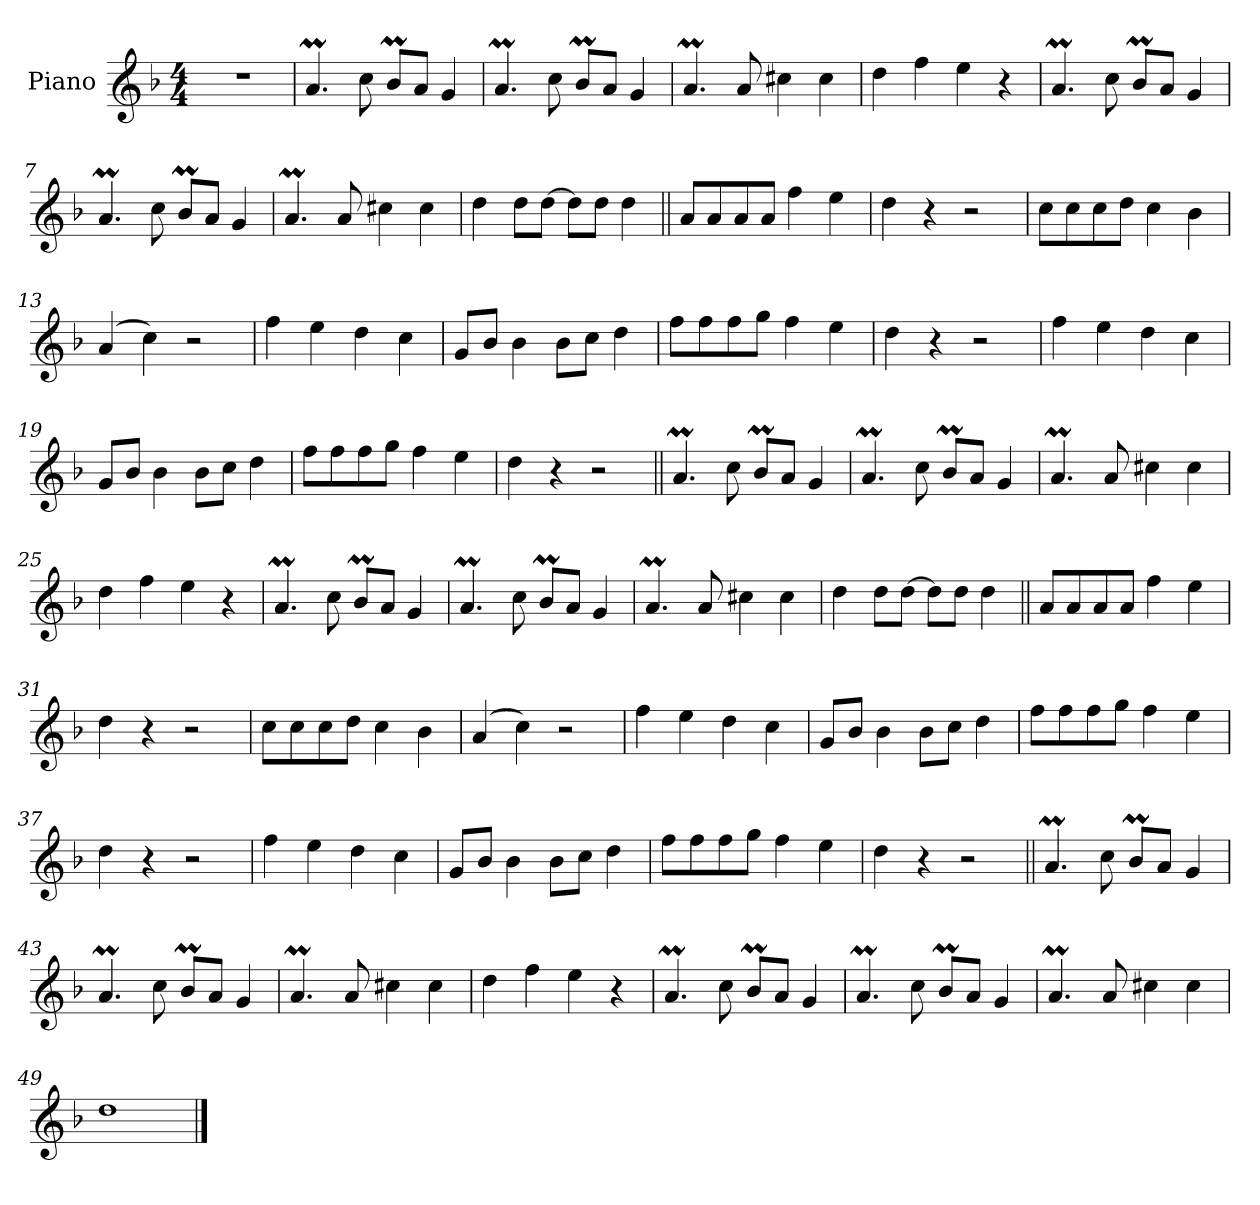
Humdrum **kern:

**kern
*part1
*staff1
*I"Piano
*I'Pno.
*clefG2
*k[b-]
*M4/4
*MM160
=1
1r
=2
4.am!
8cc!
8b-M!L
8a!J
4g!
=3
4.am!
8cc!
8b-M!L
8a!J
4g!
=4
4.am!
8a!
4cc#X!
4cc#!
=5
4dd!
4ff!
4ee!
4r
=6
4.am!
8cc!
8b-M!L
8a!J
4g!
=7
4.am!
8cc!
8b-M!L
8a!J
4g!
=8
4.am!
8a!
4cc#X!
4cc#!
=9
4dd!
8dd!L
[8dd!J
8dd!L]
8dd!J
4dd!
=10||
8aL
8a
8a
8aJ
4ff
4ee
=11
4dd
4r
2r
=12
8ccL
8cc
8cc
8ddJ
4cc
4b-
=13
(4a
4cc)
2r
=14
4ff
4ee
4dd
4cc
=15
8gL
8b-J
4b-
8b-L
8ccJ
4dd
=16
8ffL
8ff
8ff
8ggJ
4ff
4ee
=17
4dd
4r
2r
=18
4ff
4ee
4dd
4cc
=19
8gL
8b-J
4b-
8b-L
8ccJ
4dd
=20
8ffL
8ff
8ff
8ggJ
4ff
4ee
=21
4dd
4r
2r
=22||
4.am!
8cc!
8b-M!L
8a!J
4g!
=23
4.am!
8cc!
8b-M!L
8a!J
4g!
=24
4.am!
8a!
4cc#X!
4cc#!
=25
4dd!
4ff!
4ee!
4r
=26
4.am!
8cc!
8b-M!L
8a!J
4g!
=27
4.am!
8cc!
8b-M!L
8a!J
4g!
=28
4.am!
8a!
4cc#X!
4cc#!
=29
4dd!
8dd!L
[8dd!J
8dd!L]
8dd!J
4dd!
=30||
8aL
8a
8a
8aJ
4ff
4ee
=31
4dd
4r
2r
=32
8ccL
8cc
8cc
8ddJ
4cc
4b-
=33
(4a
4cc)
2r
=34
4ff
4ee
4dd
4cc
=35
8gL
8b-J
4b-
8b-L
8ccJ
4dd
=36
8ffL
8ff
8ff
8ggJ
4ff
4ee
=37
4dd
4r
2r
=38
4ff
4ee
4dd
4cc
=39
8gL
8b-J
4b-
8b-L
8ccJ
4dd
=40
8ffL
8ff
8ff
8ggJ
4ff
4ee
=41
4dd
4r
2r
=42||
4.am!
8cc!
8b-M!L
8a!J
4g!
=43
4.am!
8cc!
8b-M!L
8a!J
4g!
=44
4.am!
8a!
4cc#X!
4cc#!
=45
4dd!
4ff!
4ee!
4r
=46
4.am!
8cc!
8b-M!L
8a!J
4g!
=47
4.am!
8cc!
8b-M!L
8a!J
4g!
=48
4.am!
8a!
4cc#X!
4cc#!
=49
1dd!
==
*-
